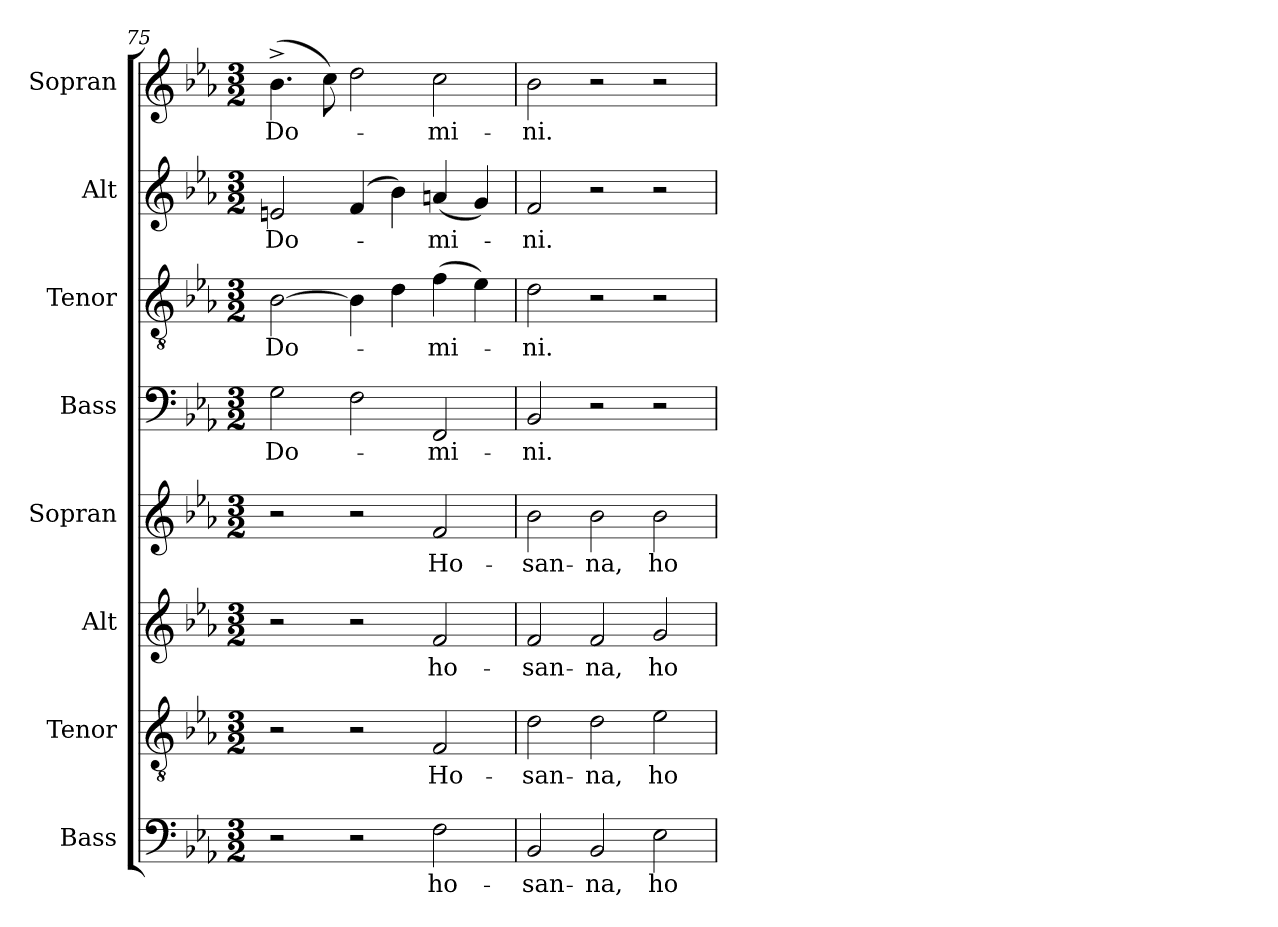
**kern	**text	**kern	**text	**kern	**text	**kern	**text	**kern	**text	**kern	**text	**kern	**text	**kern	**text
*part8	*part8	*part7	*part7	*part6	*part6	*part5	*part5	*part4	*part4	*part3	*part3	*part2	*part2	*part1	*part1
*staff8	*staff8	*staff7	*staff7	*staff6	*staff6	*staff5	*staff5	*staff4	*staff4	*staff3	*staff3	*staff2	*staff2	*staff1	*staff1
*I"Bass	*	*I"Tenor	*	*I"Alt	*	*I"Sopran	*	*I"Bass	*	*I"Tenor	*	*I"Alt	*	*I"Sopran	*
*I'B.	*	*I'T.	*	*I'A.	*	*I'S.	*	*I'B.	*	*I'T.	*	*I'A.	*	*I'S.	*
*clefF4	*	*clefGv2	*	*clefG2	*	*clefG2	*	*clefF4	*	*clefGv2	*	*clefG2	*	*clefG2	*
*k[b-e-a-]	*	*k[b-e-a-]	*	*k[b-e-a-]	*	*k[b-e-a-]	*	*k[b-e-a-]	*	*k[b-e-a-]	*	*k[b-e-a-]	*	*k[b-e-a-]	*
*E-:	*	*E-:	*	*E-:	*	*E-:	*	*E-:	*	*E-:	*	*E-:	*	*E-:	*
*M3/2	*	*M3/2	*	*M3/2	*	*M3/2	*	*M3/2	*	*M3/2	*	*M3/2	*	*M3/2	*
=75	=75	=75	=75	=75	=75	=75	=75	=75	=75	=75	=75	=75	=75	=75	=75
!	!	!	!	!	!	!	!	!	!LO:LY:b	!	!LO:LY:b	!	!LO:LY:b	!	!LO:LY:b
2r	.	2r	.	2r	.	2r	.	2G\	Do-	[2B-\	Do-	2en/	Do-	(>4.b-^>\	Do-
.	.	.	.	.	.	.	.	.	.	.	.	.	.	8cc\)	.
2r	.	2r	.	2r	.	2r	.	2F\	.	4B-\]	.	(4f/	.	2dd\	.
.	.	.	.	.	.	.	.	.	.	4d\	.	4b-\)	.	.	.
!	!LO:LY:b	!	!LO:LY:b	!	!LO:LY:b	!	!LO:LY:b	!	!LO:LY:b	!	!LO:LY:b	!	!LO:LY:b	!	!LO:LY:b
2F\	ho-	2F/	Ho-	2f/	ho-	2f/	Ho-	2FF/	-mi-	(>4f\	-mi-	(<4an/	-mi-	2cc\	-mi-
.	.	.	.	.	.	.	.	.	.	4e-\)	.	4g/)	.	.	.
=76	=76	=76	=76	=76	=76	=76	=76	=76	=76	=76	=76	=76	=76	=76	=76
!	!LO:LY:b	!	!LO:LY:b	!	!LO:LY:b	!	!LO:LY:b	!	!LO:LY:b	!	!LO:LY:b	!	!LO:LY:b	!	!LO:LY:b
2BB-/	-san-	2d\	-san-	2f/	-san-	2b-\	-san-	2BB-/	-ni.	2d\	-ni.	2f/	-ni.	2b-\	-ni.
!	!LO:LY:b	!	!LO:LY:b	!	!LO:LY:b	!	!LO:LY:b	!	!	!	!	!	!	!	!
2BB-/	-na,	2d\	-na,	2f/	-na,	2b-\	-na,	2r	.	2r	.	2r	.	2r	.
!	!LO:LY:b	!	!LO:LY:b	!	!LO:LY:b	!	!LO:LY:b	!	!	!	!	!	!	!	!
2E-\	ho-	2e-\	ho-	2g/	ho-	2b-\	ho-	2r	.	2r	.	2r	.	2r	.
=	=	=	=	=	=	=	=	=	=	=	=	=	=	=	=
*-	*-	*-	*-	*-	*-	*-	*-	*-	*-	*-	*-	*-	*-	*-	*-
